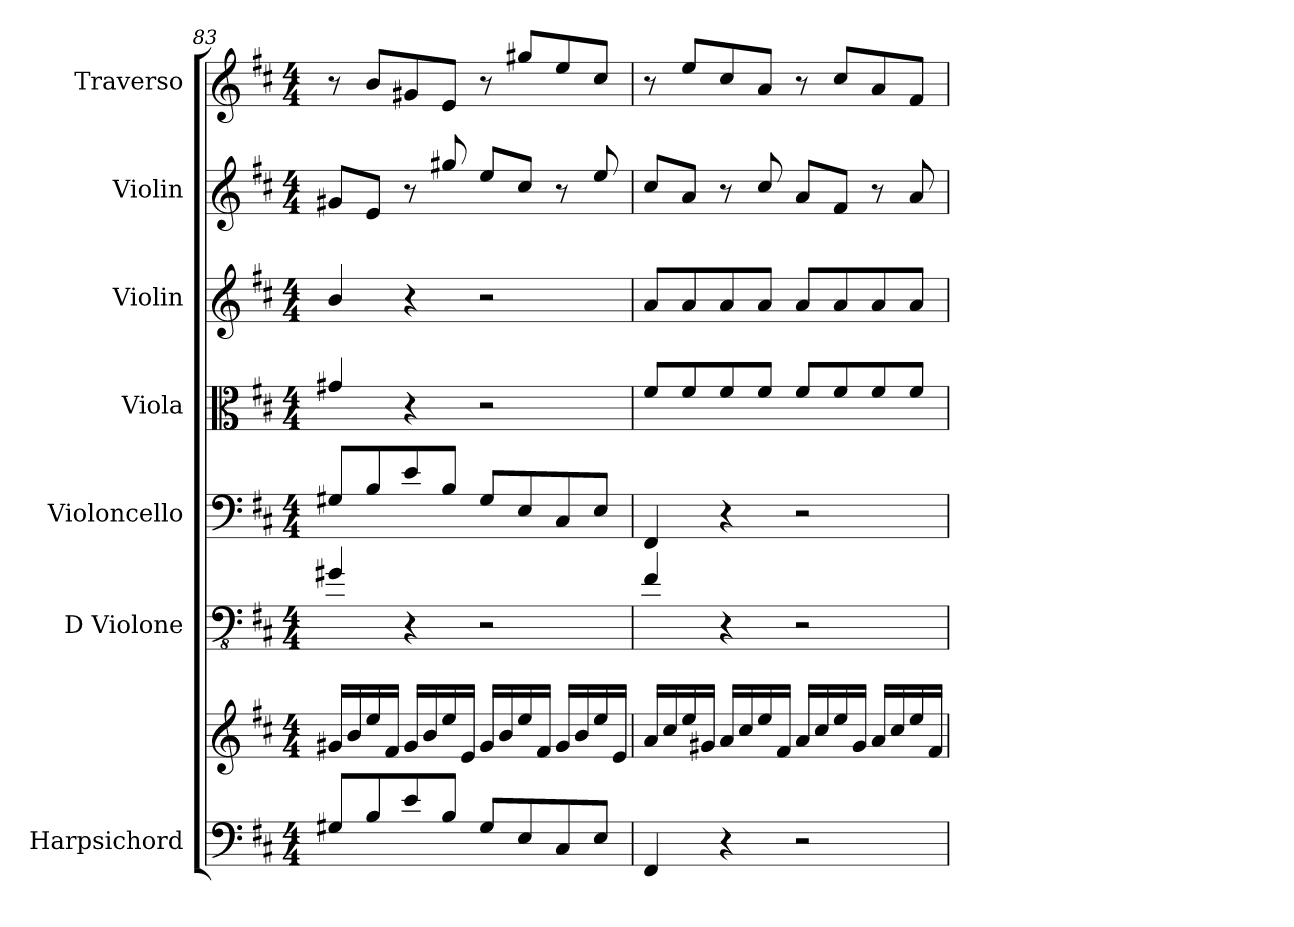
**kern	**kern	**kern	**kern	**kern	**kern	**kern	**kern
*part7	*part7	*part6	*part5	*part4	*part3	*part2	*part1
*staff8	*staff7	*staff6	*staff5	*staff4	*staff3	*staff2	*staff1
*I"Harpsichord	*	*I"D Violone	*I"Violoncello	*I"Viola	*I"Violin	*I"Violin	*I"Traverso
*I'Hch.	*	*I'D Vne.	*I'Vc.	*I'Vla.	*I'Vln.	*I'Vln.	*I'Trv.
*clefF4	*clefG2	*clefFv4	*clefF4	*clefC3	*clefG2	*clefG2	*clefG2
*	*	*ITrd7c12	*	*	*	*	*
*k[f#c#]	*k[f#c#]	*k[f#c#]	*k[f#c#]	*k[f#c#]	*k[f#c#]	*k[f#c#]	*k[f#c#]
*M4/4	*M4/4	*M4/4	*M4/4	*M4/4	*M4/4	*M4/4	*M4/4
=83	=83	=83	=83	=83	=83	=83	=83
8G#X/L	16g#X/LL	4GG#X/	8G#X/L	4g#X/	4b/	8g#X/L	8r
.	16b/	.	.	.	.	.	.
8B/	16ee/	.	8B/	.	.	8e/J	8b/L
.	16f#/JJ	.	.	.	.	.	.
8e/	16g#/LL	4r	8e/	4r	4r	8r	8g#X/
.	16b/	.	.	.	.	.	.
8B/J	16ee/	.	8B/J	.	.	8gg#X/	8e/J
.	16e/JJ	.	.	.	.	.	.
8G#/L	16g#/LL	2r	8G#/L	2r	2r	8ee/L	8r
.	16b/	.	.	.	.	.	.
8E/	16ee/	.	8E/	.	.	8cc#/J	8gg#X/L
.	16f#/JJ	.	.	.	.	.	.
8C#/	16g#/LL	.	8C#/	.	.	8r	8ee/
.	16b/	.	.	.	.	.	.
8E/J	16ee/	.	8E/J	.	.	8ee/	8cc#/J
.	16e/JJ	.	.	.	.	.	.
!!LO:PB:g=z
=84	=84	=84	=84	=84	=84	=84	=84
4FF#/	16a/LL	4FF#/	4FF#/	8f#/L	8a/L	8cc#/L	8r
.	16cc#/	.	.	.	.	.	.
.	16ee/	.	.	8f#/	8a/	8a/J	8ee/L
.	16g#X/JJ	.	.	.	.	.	.
4r	16a/LL	4r	4r	8f#/	8a/	8r	8cc#/
.	16cc#/	.	.	.	.	.	.
.	16ee/	.	.	8f#/J	8a/J	8cc#/	8a/J
.	16f#/JJ	.	.	.	.	.	.
2r	16a/LL	2r	2r	8f#/L	8a/L	8a/L	8r
.	16cc#/	.	.	.	.	.	.
.	16ee/	.	.	8f#/	8a/	8f#/J	8cc#/L
.	16g#/JJ	.	.	.	.	.	.
.	16a/LL	.	.	8f#/	8a/	8r	8a/
.	16cc#/	.	.	.	.	.	.
.	16ee/	.	.	8f#/J	8a/J	8a/	8f#/J
.	16f#/JJ	.	.	.	.	.	.
=	=	=	=	=	=	=	=
*-	*-	*-	*-	*-	*-	*-	*-
